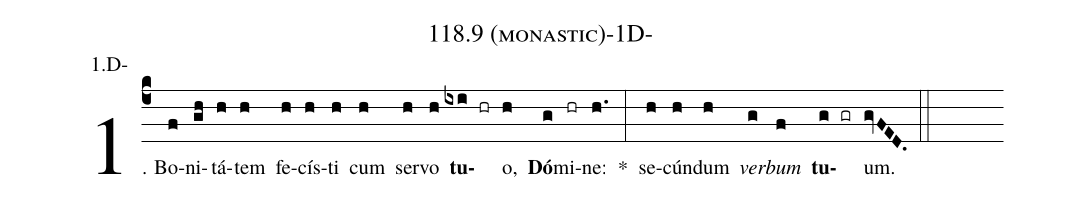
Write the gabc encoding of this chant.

name: 118.9 (monastic)-1D-;
annotation: 1.D-;
%%
(c4)1. Bo(f)ni(gh)tá(h)tem(h) fe(h)cís(h)ti(h) cum(h) ser(h)vo(h) <b>tu</b>(ixi hr)o,(h) <b>Dó</b>(g)mi(hr)ne:(h.) *(:) se(h)cún(h)dum(h) <i>ver</i>(g)<i>bum</i>(f) <b>tu</b>(g gr)um.(gvFED.) (::)
